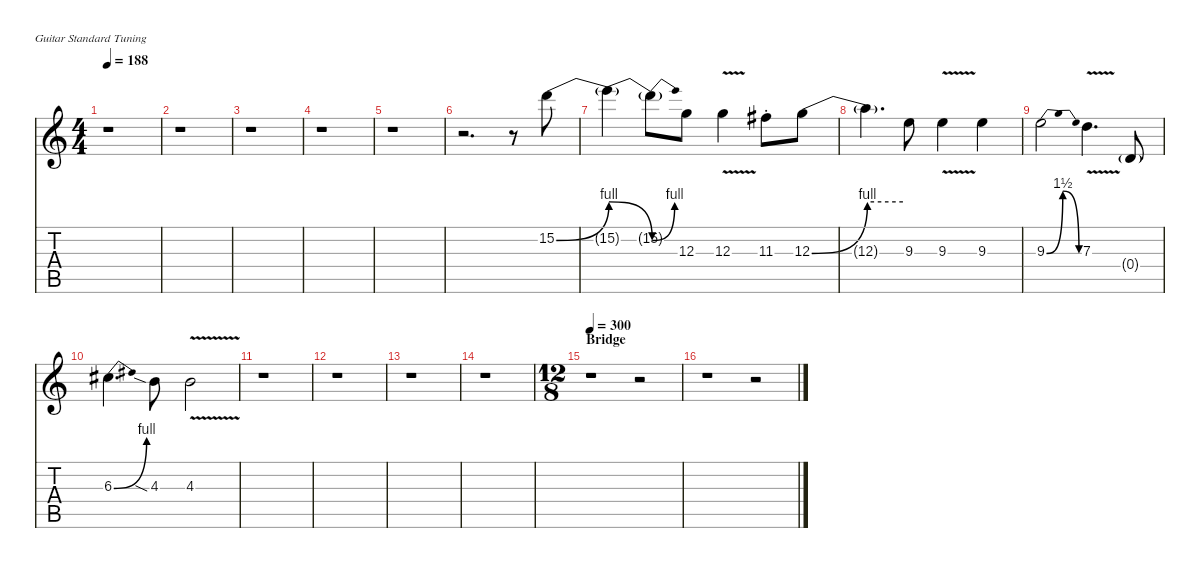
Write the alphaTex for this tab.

\defaultSystemsLayout 4
\hideDynamics
\bracketExtendMode nobrackets
\singleTrackTrackNamePolicy hidden
\multiTrackTrackNamePolicy hidden
\firstSystemTrackNameMode fullname
\firstSystemTrackNameOrientation horizontal
\otherSystemsTrackNameOrientation horizontal
\track ("Gtr. 3 w/dist" "dist.guit.") {instrument distortionguitar}
\staff {score tabs}
\tuning (E4 B3 G3 D3 A2 E2)
\ts (4 4)
\tempo 188
\clef g2
\ks c
r.1{dy f beam Down} |
r.1{beam Down} |
r.1{beam Down} |
r.1{beam Down} |
r.1{beam Down} |
r.2{d beam Down} r.8{beam Down} 15.2{be (bend 0 0 60 4)}.8{beam Down} |
15.2{be (release 0 4 60 0) t}.4{beam Down} 15.2{be (bend 0 0 60 4) t}.8{beam Down} 12.3.8{beam Down} 12.3{v}.4{beam Down} 11.3{st acc #}.8{beam Down} 12.3{be (bend 0 0 60 4)}.8{beam Down} |
12.3{be (hold 0 4 60 4) t}.4{d beam Down} 9.3.8{beam Down} 9.3{v}.4{beam Down} 9.3.4{beam Down} |
9.3{be (bendrelease 0 0 15 6 30 6 45 0)}.2{beam Down} 7.3{v}.4{d beam Down} 0.4{g}.8{beam Up} |
6.3{be (bend 0 0 30 4) acc #}.4{d beam Down} 4.3{sia}.8{beam Down} 4.3{v}.2{beam Down} |
r.1{beam Down} |
r.1{beam Down} |
r.1{beam Down} |
r.1{beam Down} |
\ts (12 8)
\section ("" "Bridge")
\tempo 300
r.1{beam Down} r.2{beam Down} |
r.1{beam Down} r.2{beam Down}
